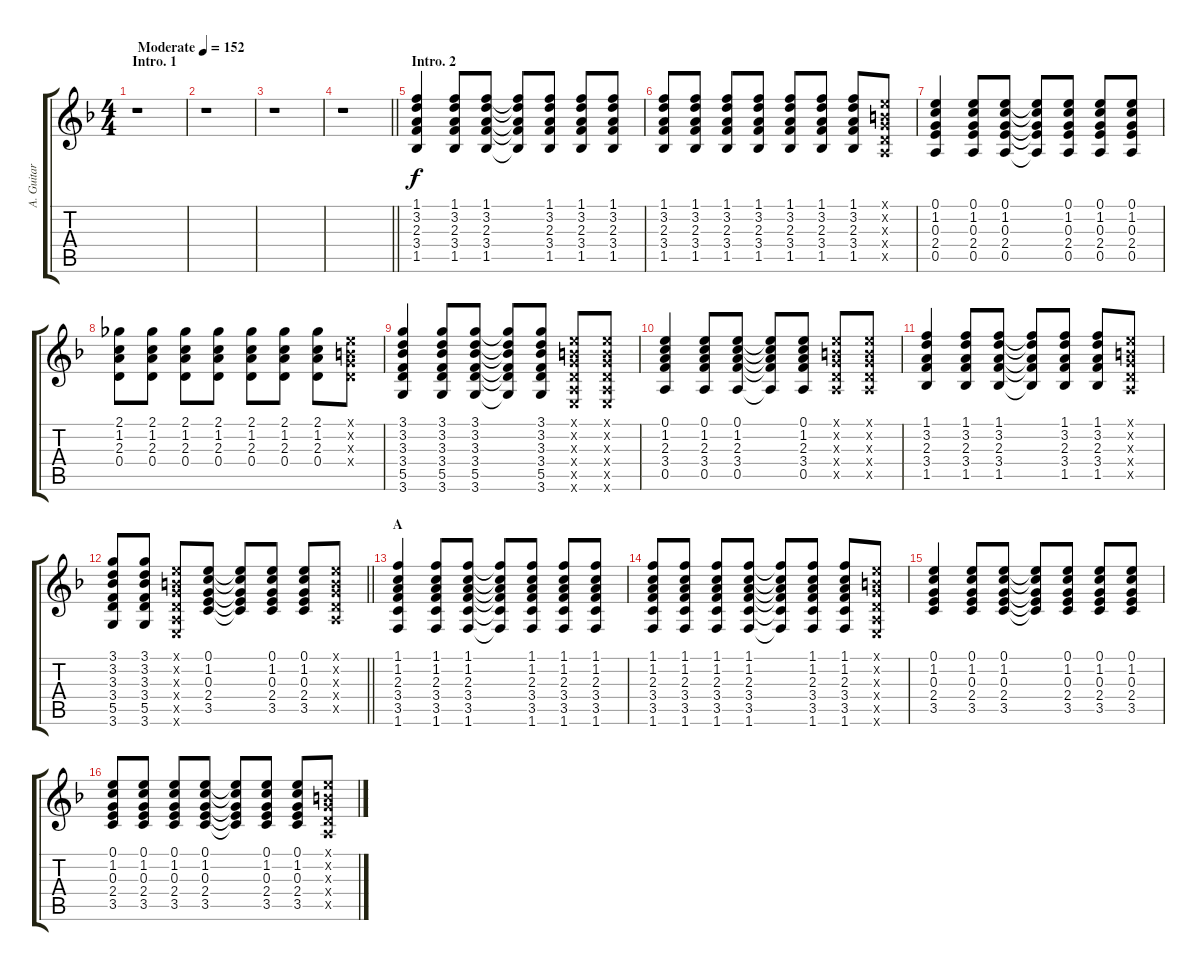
\track ("A. Guitar I" "A. Guitar ") {instrument acousticguitarsteel}
\staff {score tabs}
\tuning (E4 B3 G3 D3 A2 E2) {hide}
\ts (4 4)
\section ("" "Intro. 1")
\tempo (152 "Moderate")
\clef g2
\ks f
r.1{dy f instrument acousticguitarsteel} |
r.1 |
r.1 |
\barLineRight lightlight
r.1 |
\section ("" "Intro. 2")
(1.1 3.2 2.3 3.4 1.5).4 (1.1 3.2 2.3 3.4 1.5).8 (1.1 3.2 2.3 3.4 1.5).8 (1.1{t} 3.2{t} 2.3{t} 3.4{t} 1.5{t}).8 (1.1 3.2 2.3 3.4 1.5).8 (1.1 3.2 2.3 3.4 1.5).8 (1.1 3.2 2.3 3.4 1.5).8 |
(1.1 3.2 2.3 3.4 1.5).8 (1.1 3.2 2.3 3.4 1.5).8 (1.1 3.2 2.3 3.4 1.5).8 (1.1 3.2 2.3 3.4 1.5).8 (1.1 3.2 2.3 3.4 1.5).8 (1.1 3.2 2.3 3.4 1.5).8 (1.1 3.2 2.3 3.4 1.5).8 (0.1{x} 0.2{x} 0.3{x} 0.4{x} 0.5{x}).8 |
(0.1 1.2 0.3 2.4 0.5).4 (0.1 1.2 0.3 2.4 0.5).8 (0.1 1.2 0.3 2.4 0.5).8 (0.1{t} 1.2{t} 0.3{t} 2.4{t} 0.5{t}).8 (0.1 1.2 0.3 2.4 0.5).8 (0.1 1.2 0.3 2.4 0.5).8 (0.1 1.2 0.3 2.4 0.5).8 |
(2.1 1.2 2.3 0.4).8 (2.1 1.2 2.3 0.4).8 (2.1 1.2 2.3 0.4).8 (2.1 1.2 2.3 0.4).8 (2.1 1.2 2.3 0.4).8 (2.1 1.2 2.3 0.4).8 (2.1 1.2 2.3 0.4).8 (0.1{x} 0.2{x} 0.3{x} 0.4{x}).8 |
(3.1 3.2 3.3 3.4 5.5 3.6).4 (3.1 3.2 3.3 3.4 5.5 3.6).8 (3.1 3.2 3.3 3.4 5.5 3.6).8 (3.1{t} 3.2{t} 3.3{t} 3.4{t} 5.5{t} 3.6{t}).8 (3.1 3.2 3.3 3.4 5.5 3.6).8 (0.1{x} 0.2{x} 0.3{x} 0.4{x} 0.5{x} 0.6{x}).8 (0.1{x} 0.2{x} 0.3{x} 0.4{x} 0.5{x} 0.6{x}).8 |
(0.1 1.2 2.3 3.4 0.5).4 (0.1 1.2 2.3 3.4 0.5).8 (0.1 1.2 2.3 3.4 0.5).8 (0.1{t} 1.2{t} 2.3{t} 3.4{t} 0.5{t}).8 (0.1 1.2 2.3 3.4 0.5).8 (0.1{x} 0.2{x} 0.3{x} 0.4{x} 0.5{x}).8 (0.1{x} 0.2{x} 0.3{x} 0.4{x} 0.5{x}).8 |
(1.1 3.2 2.3 3.4 1.5).4 (1.1 3.2 2.3 3.4 1.5).8 (1.1 3.2 2.3 3.4 1.5).8 (1.1{t} 3.2{t} 2.3{t} 3.4{t} 1.5{t}).8 (1.1 3.2 2.3 3.4 1.5).8 (1.1 3.2 2.3 3.4 1.5).8 (0.1{x} 0.2{x} 0.3{x} 0.4{x} 0.5{x}).8 |
\barLineRight lightlight
(3.1 3.2 3.3 3.4 5.5 3.6).8 (3.1 3.2 3.3 3.4 5.5 3.6).8 (0.1{x} 0.2{x} 0.3{x} 0.4{x} 0.5{x} 0.6{x}).8 (0.1 1.2 0.3 2.4 3.5).8 (0.1{t} 1.2{t} 0.3{t} 2.4{t} 3.5{t}).8 (0.1 1.2 0.3 2.4 3.5).8 (0.1 1.2 0.3 2.4 3.5).8 (0.1{x} 0.2{x} 0.3{x} 0.4{x} 0.5{x}).8 |
\section ("" "A")
(1.1 1.2 2.3 3.4 3.5 1.6).4 (1.1 1.2 2.3 3.4 3.5 1.6).8 (1.1 1.2 2.3 3.4 3.5 1.6).8 (1.1{t} 1.2{t} 2.3{t} 3.4{t} 3.5{t} 1.6{t}).8 (1.1 1.2 2.3 3.4 3.5 1.6).8 (1.1 1.2 2.3 3.4 3.5 1.6).8 (1.1 1.2 2.3 3.4 3.5 1.6).8 |
(1.1 1.2 2.3 3.4 3.5 1.6).8 (1.1 1.2 2.3 3.4 3.5 1.6).8 (1.1 1.2 2.3 3.4 3.5 1.6).8 (1.1 1.2 2.3 3.4 3.5 1.6).8 (1.1{t} 1.2{t} 2.3{t} 3.4{t} 3.5{t} 1.6{t}).8 (1.1 1.2 2.3 3.4 3.5 1.6).8 (1.1 1.2 2.3 3.4 3.5 1.6).8 (0.1{x} 0.2{x} 0.3{x} 0.4{x} 0.5{x} 0.6{x}).8 |
(0.1 1.2 0.3 2.4 3.5).4 (0.1 1.2 0.3 2.4 3.5).8 (0.1 1.2 0.3 2.4 3.5).8 (0.1{t} 1.2{t} 0.3{t} 2.4{t} 3.5{t}).8 (0.1 1.2 0.3 2.4 3.5).8 (0.1 1.2 0.3 2.4 3.5).8 (0.1 1.2 0.3 2.4 3.5).8 |
(0.1 1.2 0.3 2.4 3.5).8 (0.1 1.2 0.3 2.4 3.5).8 (0.1 1.2 0.3 2.4 3.5).8 (0.1 1.2 0.3 2.4 3.5).8 (0.1{t} 1.2{t} 0.3{t} 2.4{t} 3.5{t}).8 (0.1 1.2 0.3 2.4 3.5).8 (0.1 1.2 0.3 2.4 3.5).8 (0.1{x} 0.2{x} 0.3{x} 0.4{x} 0.5{x}).8
